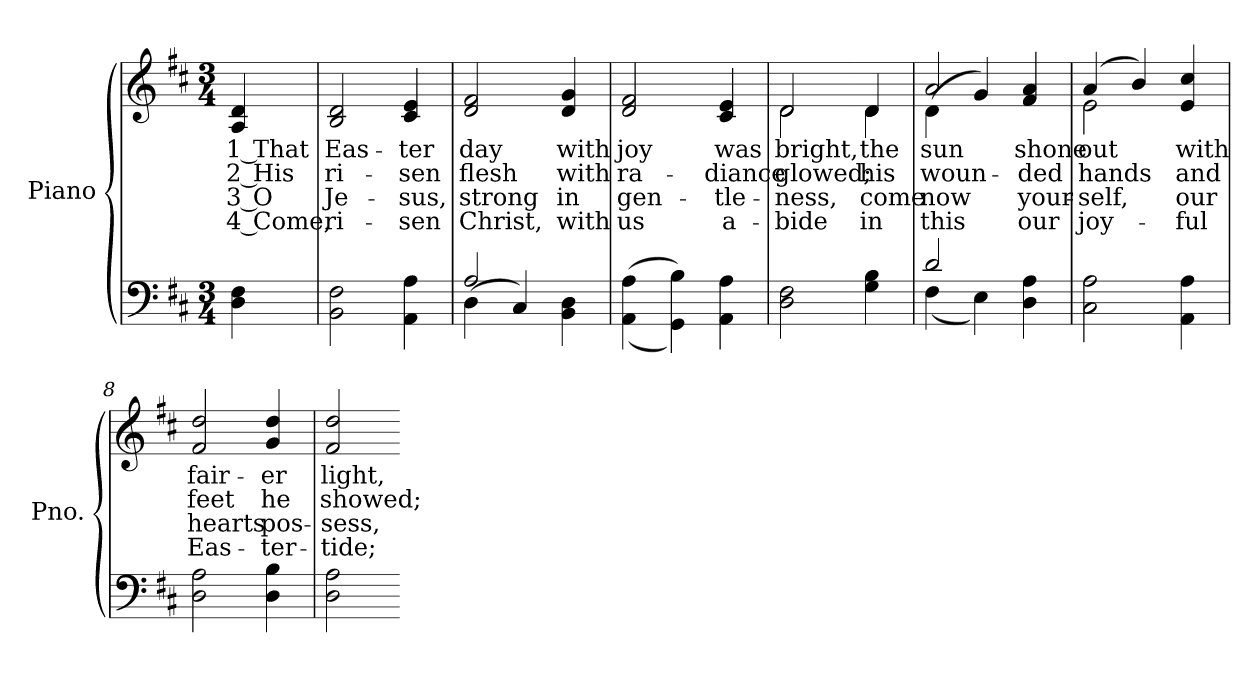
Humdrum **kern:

**kern	**kern	**text	**text	**text	**text
*part2	*part1	*part1	*part1	*part1	*part1
*staff2	*staff1	*staff1	*staff1	*staff1	*staff1
*I"Piano	*I"Piano	*	*	*	*
*I'Pno.	*I'Pno.	*	*	*	*
!!LO:PB:g=z
*clefF4	*clefG2	*	*	*	*
*k[f#c#]	*k[f#c#]	*	*	*	*
*D:	*D:	*	*	*	*
*M3/4	*M3/4	*	*	*	*
=	=	=	=	=	=
!	!	!LO:LY:b:color=#000000	!LO:LY:b:color=#000000	!LO:LY:b:color=#000000	!LO:LY:b:color=#000000
4Di\ 4F#i	4Ai/ 4di	1 That	2 His	3 O	4 Come,
=1	=1	=1	=1	=1	=1
!	!	!LO:LY:b:color=#000000	!LO:LY:b:color=#000000	!LO:LY:b:color=#000000	!LO:LY:b:color=#000000
2BBi\ 2F#i	2Bi/ 2di	Eas-	ri-	Je-	-ri-
!	!	!LO:LY:b:color=#000000	!LO:LY:b:color=#000000	!LO:LY:b:color=#000000	!LO:LY:b:color=#000000
4AAi\ 4Ai	4c#i/ 4ei	-ter	-sen	-sus,	sen
=2	=2	=2	=2	=2	=2
*^	*	*	*	*	*
!	!	!	!LO:LY:b:color=#000000	!LO:LY:b:color=#000000	!LO:LY:b:color=#000000	!LO:LY:b:color=#000000
2Ai/	(4Di\	2di/ 2f#i	day	flesh	strong	Christ,
.	4C#i/)	.	.	.	.	.
!	!	!	!LO:LY:b:color=#000000	!LO:LY:b:color=#000000	!LO:LY:b:color=#000000	!LO:LY:b:color=#000000
4BBi\ 4Di	4ryy	4di/ 4gi	with	with	in	with
*v	*v	*	*	*	*	*
=3	=3	=3	=3	=3	=3
*^	*	*	*	*	*
!	!	!	!LO:LY:b:color=#000000	!LO:LY:b:color=#000000	!LO:LY:b:color=#000000	!LO:LY:b:color=#000000
*v	*v	*	*	*	*	*
((4AAi\ 4Ai	2di/ 2f#i	joy	ra-	gen-	-us
4GGi\ 4Bi))	.	.	.	.	.
!	!	!LO:LY:b:color=#000000	!LO:LY:b:color=#000000	!LO:LY:b:color=#000000	!LO:LY:b:color=#000000
4AAi\ 4Ai	4c#i/ 4ei	was	-diance	tle-	-a-
=4	=4	=4	=4	=4	=4
!	!	!LO:LY:b:color=#000000	!LO:LY:b:color=#000000	!LO:LY:b:color=#000000	!LO:LY:b:color=#000000
*	*^	*	*	*	*
2Di\ 2F#i	2di/	2di\	bright,	glowed;	-ness,	bide
=5-	=5-	=5-	=5-	=5-	=5-	=5-
!	!	!	!LO:LY:b:color=#000000	!LO:LY:b:color=#000000	!LO:LY:b:color=#000000	!LO:LY:b:color=#000000
4Gi\ 4Bi	4di/	4di\	the	his	come	in
=6	=6	=6	=6	=6	=6	=6
*^	*	*	*	*	*	*
!	!	!	!	!LO:LY:b:color=#000000	!LO:LY:b:color=#000000	!LO:LY:b:color=#000000	!LO:LY:b:color=#000000
2di/	(4F#i\	2ai/	(4di\	sun	woun-	now	this
.	4Ei\)	.	4gi/)	.	.	.	.
!	!	!	!	!LO:LY:b:color=#000000	!LO:LY:b:color=#000000	!LO:LY:b:color=#000000	!LO:LY:b:color=#000000
4Di\ 4Ai	4ryy	4f#i/ 4ai	4ryy	shone	-ded	your-	-our
*v	*v	*	*	*	*	*	*
!!LO:LB:g=z	!!
=7	=7	=7	=7	=7	=7	=7
*^	*	*	*	*	*	*
!	!	!	!	!LO:LY:b:color=#000000	!LO:LY:b:color=#000000	!LO:LY:b:color=#000000	!LO:LY:b:color=#000000
*v	*v	*	*	*	*	*	*
2C#i\ 2Ai	(4ai/	2ei\	out	hands	self,	joy-
.	4bi/)	.	.	.	.	.
!	!	!	!LO:LY:b:color=#000000	!LO:LY:b:color=#000000	!LO:LY:b:color=#000000	!LO:LY:b:color=#000000
4AAi\ 4Ai	4ei/ 4cc#i	4ryy	with	and	-our	ful
*	*v	*v	*	*	*	*
=8	=8	=8	=8	=8	=8
*	*^	*	*	*	*
!	!	!	!LO:LY:b:color=#000000	!LO:LY:b:color=#000000	!LO:LY:b:color=#000000	!LO:LY:b:color=#000000
*	*v	*v	*	*	*	*
2Di\ 2Ai	2f#i/ 2ddi	fair-	feet	hearts	Eas-
!	!	!LO:LY:b:color=#000000	!LO:LY:b:color=#000000	!LO:LY:b:color=#000000	!LO:LY:b:color=#000000
4Di\ 4Bi	4gi/ 4ddi	-er	he	-pos-	-ter-
=9	=9	=9	=9	=9	=9
!	!	!LO:LY:b:color=#000000	!LO:LY:b:color=#000000	!LO:LY:b:color=#000000	!LO:LY:b:color=#000000
2Di\ 2Ai	2f#i/ 2ddi	light,	showed;	-sess,	tide;
=-	=-	=-	=-	=-	=-
*-	*-	*-	*-	*-	*-
